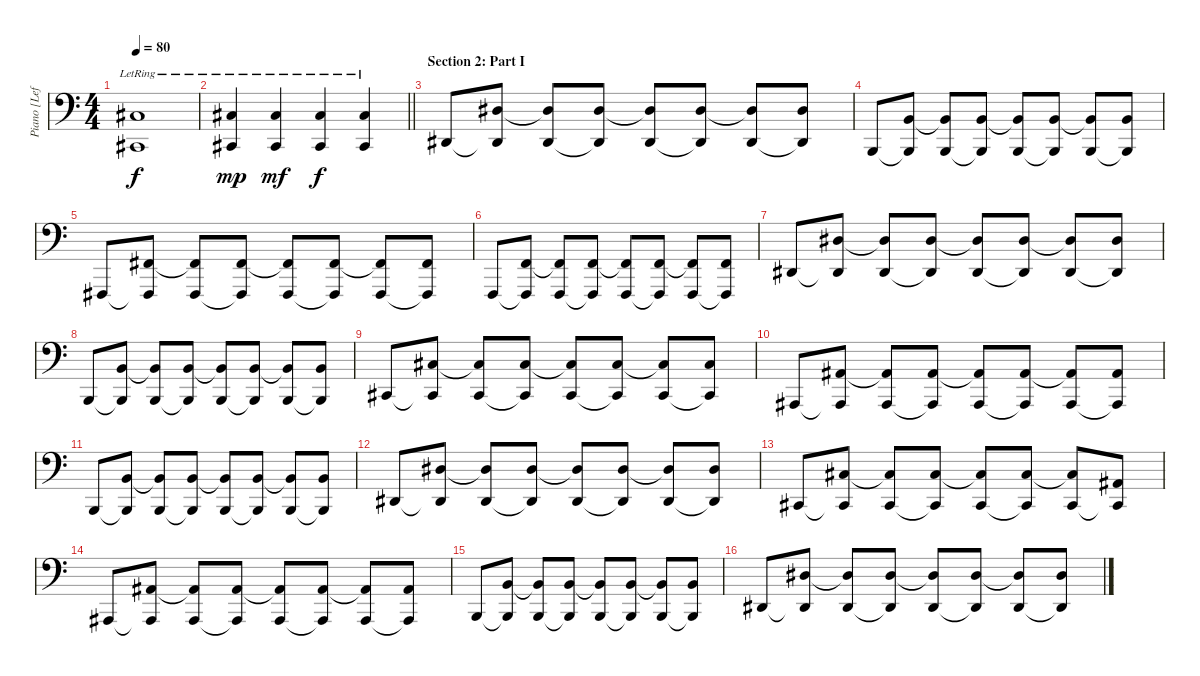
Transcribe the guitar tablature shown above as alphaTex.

\track ("Piano [Left Hand]" "Piano [Lef") {instrument acousticgrandpiano}
\staff {score}
\tuning (G2 D2 A1 E1 B0) {hide}
\ts (4 4)
\tempo 80
\clef f4
\ks c
(11.2{lr} 9.4).1{dy f} |
\barLineRight lightlight
(11.2{lr} 9.4{lr}).4{dy mp} (11.2{lr} 9.4{lr}).4{dy mf} (11.2{lr} 9.4{lr}).4{dy f} (11.2{lr} 9.4{lr}).4 |
\section ("" "Section 2: Part I")
11.4.8{volume 10} (13.2 11.4{t}).8 (13.2{t} 11.4).8 (13.2 11.4{t}).8 (13.2{t} 11.4).8 (13.2 11.4{t}).8 (13.2{t} 11.4).8 (13.2 11.4{t}).8 |
7.4.8 (9.2 7.4{t}).8 (9.2{t} 7.4).8 (9.2 7.4{t}).8 (9.2{t} 7.4).8 (9.2 7.4{t}).8 (9.2{t} 7.4).8 (9.2 7.4{t}).8 |
2.4.8 (4.2 2.4{t}).8 (4.2{t} 2.4).8 (4.2 2.4{t}).8 (4.2{t} 2.4).8 (4.2 2.4{t}).8 (4.2{t} 2.4).8 (4.2 2.4{t}).8 |
1.4.8 (3.2 1.4{t}).8 (3.2{t} 1.4).8 (3.2 1.4{t}).8 (3.2{t} 1.4).8 (3.2 1.4{t}).8 (3.2{t} 1.4).8 (3.2 1.4{t}).8 |
11.4.8 (13.2 11.4{t}).8 (13.2{t} 11.4).8 (13.2 11.4{t}).8 (13.2{t} 11.4).8 (13.2 11.4{t}).8 (13.2{t} 11.4).8 (13.2 11.4{t}).8 |
7.4.8 (9.2 7.4{t}).8 (9.2{t} 7.4).8 (9.2 7.4{t}).8 (9.2{t} 7.4).8 (9.2 7.4{t}).8 (9.2{t} 7.4).8 (9.2 7.4{t}).8 |
9.4.8 (11.2 9.4{t}).8 (11.2{t} 9.4).8 (11.2 9.4{t}).8 (11.2{t} 9.4).8 (11.2 9.4{t}).8 (11.2{t} 9.4).8 (11.2 9.4{t}).8 |
6.4.8 (8.2 6.4{t}).8 (8.2{t} 6.4).8 (8.2 6.4{t}).8 (8.2{t} 6.4).8 (8.2 6.4{t}).8 (8.2{t} 6.4).8 (8.2 6.4{t}).8 |
7.4.8 (9.2 7.4{t}).8 (9.2{t} 7.4).8 (9.2 7.4{t}).8 (9.2{t} 7.4).8 (9.2 7.4{t}).8 (9.2{t} 7.4).8 (9.2 7.4{t}).8 |
11.4.8 (13.2 11.4{t}).8 (13.2{t} 11.4).8 (13.2 11.4{t}).8 (13.2{t} 11.4).8 (13.2 11.4{t}).8 (13.2{t} 11.4).8 (13.2 11.4{t}).8 |
9.4.8 (11.2 9.4{t}).8 (11.2{t} 9.4).8 (11.2 9.4{t}).8 (11.2{t} 9.4).8 (11.2 9.4{t}).8 (11.2{t} 9.4).8 (8.2 9.4{t}).8 |
6.4.8 (8.2 6.4{t}).8 (8.2{t} 6.4).8 (8.2 6.4{t}).8 (8.2{t} 6.4).8 (8.2 6.4{t}).8 (8.2{t} 6.4).8 (8.2 6.4{t}).8 |
7.4.8 (9.2 7.4{t}).8 (9.2{t} 7.4).8 (9.2 7.4{t}).8 (9.2{t} 7.4).8 (9.2 7.4{t}).8 (9.2{t} 7.4).8 (9.2 7.4{t}).8 |
11.4.8 (13.2 11.4{t}).8 (13.2{t} 11.4).8 (13.2 11.4{t}).8 (13.2{t} 11.4).8 (13.2 11.4{t}).8 (13.2{t} 11.4).8 (13.2 11.4{t}).8
